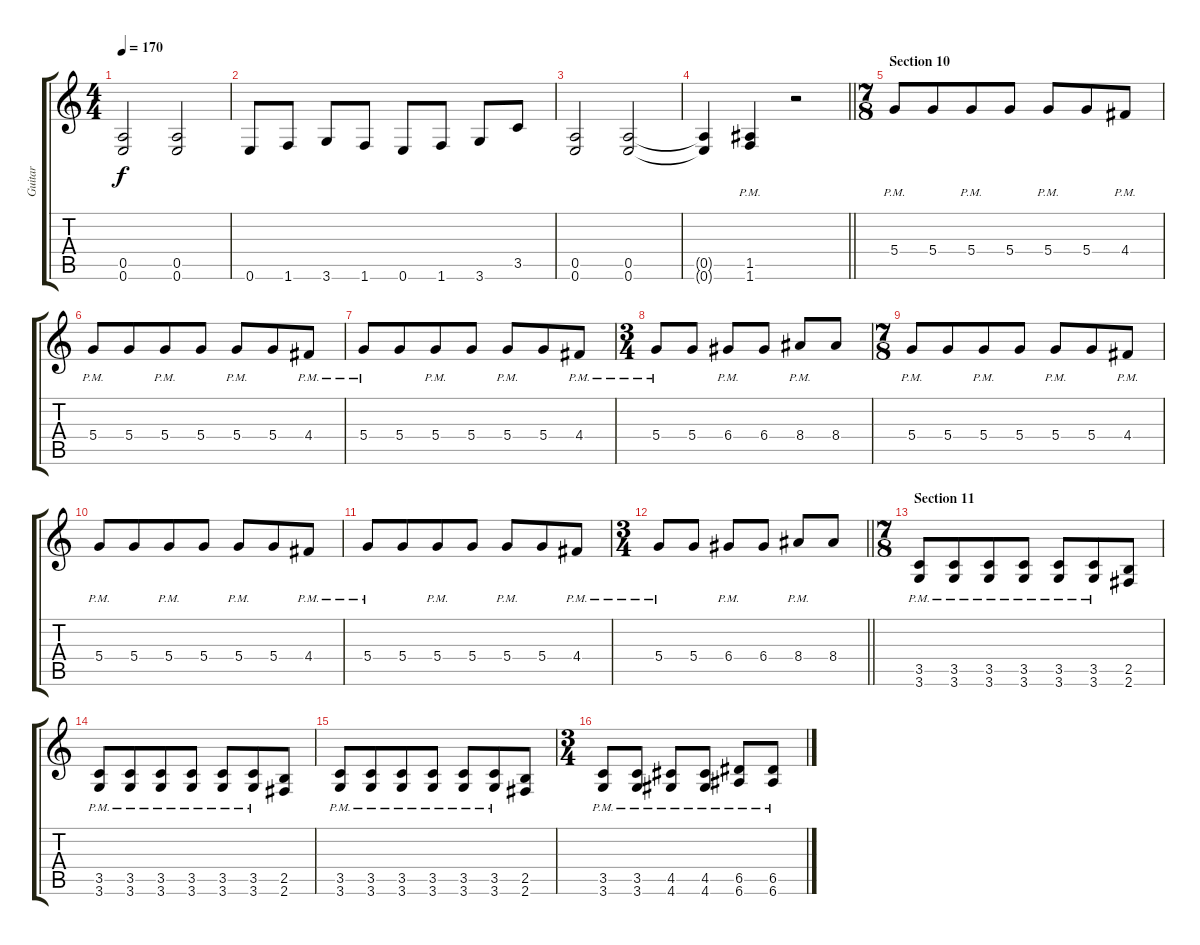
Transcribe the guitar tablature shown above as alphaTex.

\track ("Guitar" "Guitar") {instrument distortionguitar}
\staff {score tabs}
\tuning (E4 B3 G3 D3 A2 E2) {hide}
\ts (4 4)
\tempo 170
\clef g2
\ks c
(0.5 0.6).2{dy f} (0.5 0.6).2 |
0.6.8 1.6.8 3.6.8 1.6.8 0.6.8 1.6.8 3.6.8 3.5.8 |
(0.5 0.6).2 (0.5 0.6).2 |
\barLineRight lightlight
(0.5{t} 0.6{t}).4 (1.5{pm} 1.6{pm}).4 r.2 |
\ts (7 8)
\section ("" "Section 10")
5.4{pm}.8 5.4.8 5.4{pm}.8 5.4.8 5.4{pm}.8 5.4.8 4.4{pm}.8 |
5.4{pm}.8 5.4.8 5.4{pm}.8 5.4.8 5.4{pm}.8 5.4.8 4.4{pm}.8 |
5.4{pm}.8 5.4.8 5.4{pm}.8 5.4.8 5.4{pm}.8 5.4.8 4.4{pm}.8 |
\ts (3 4)
5.4{pm}.8 5.4.8 6.4{pm}.8 6.4.8 8.4{pm}.8 8.4.8 |
\ts (7 8)
5.4{pm}.8 5.4.8 5.4{pm}.8 5.4.8 5.4{pm}.8 5.4.8 4.4{pm}.8 |
5.4{pm}.8 5.4.8 5.4{pm}.8 5.4.8 5.4{pm}.8 5.4.8 4.4{pm}.8 |
5.4{pm}.8 5.4.8 5.4{pm}.8 5.4.8 5.4{pm}.8 5.4.8 4.4{pm}.8 |
\ts (3 4)
\barLineRight lightlight
5.4{pm}.8 5.4.8 6.4{pm}.8 6.4.8 8.4{pm}.8 8.4.8 |
\ts (7 8)
\section ("" "Section 11")
(3.5{pm} 3.6{pm}).8 (3.5{pm} 3.6{pm}).8 (3.5{pm} 3.6{pm}).8 (3.5{pm} 3.6{pm}).8 (3.5{pm} 3.6{pm}).8 (3.5{pm} 3.6{pm}).8 (2.5 2.6).8 |
(3.5{pm} 3.6{pm}).8 (3.5{pm} 3.6{pm}).8 (3.5{pm} 3.6{pm}).8 (3.5{pm} 3.6{pm}).8 (3.5{pm} 3.6{pm}).8 (3.5{pm} 3.6{pm}).8 (2.5 2.6).8 |
(3.5{pm} 3.6{pm}).8 (3.5{pm} 3.6{pm}).8 (3.5{pm} 3.6{pm}).8 (3.5{pm} 3.6{pm}).8 (3.5{pm} 3.6{pm}).8 (3.5{pm} 3.6{pm}).8 (2.5 2.6).8 |
\ts (3 4)
(3.5{pm} 3.6{pm}).8 (3.5{pm} 3.6{pm}).8 (4.5{pm} 4.6{pm}).8 (4.5{pm} 4.6{pm}).8 (6.5{pm} 6.6{pm}).8 (6.5{pm} 6.6{pm}).8
